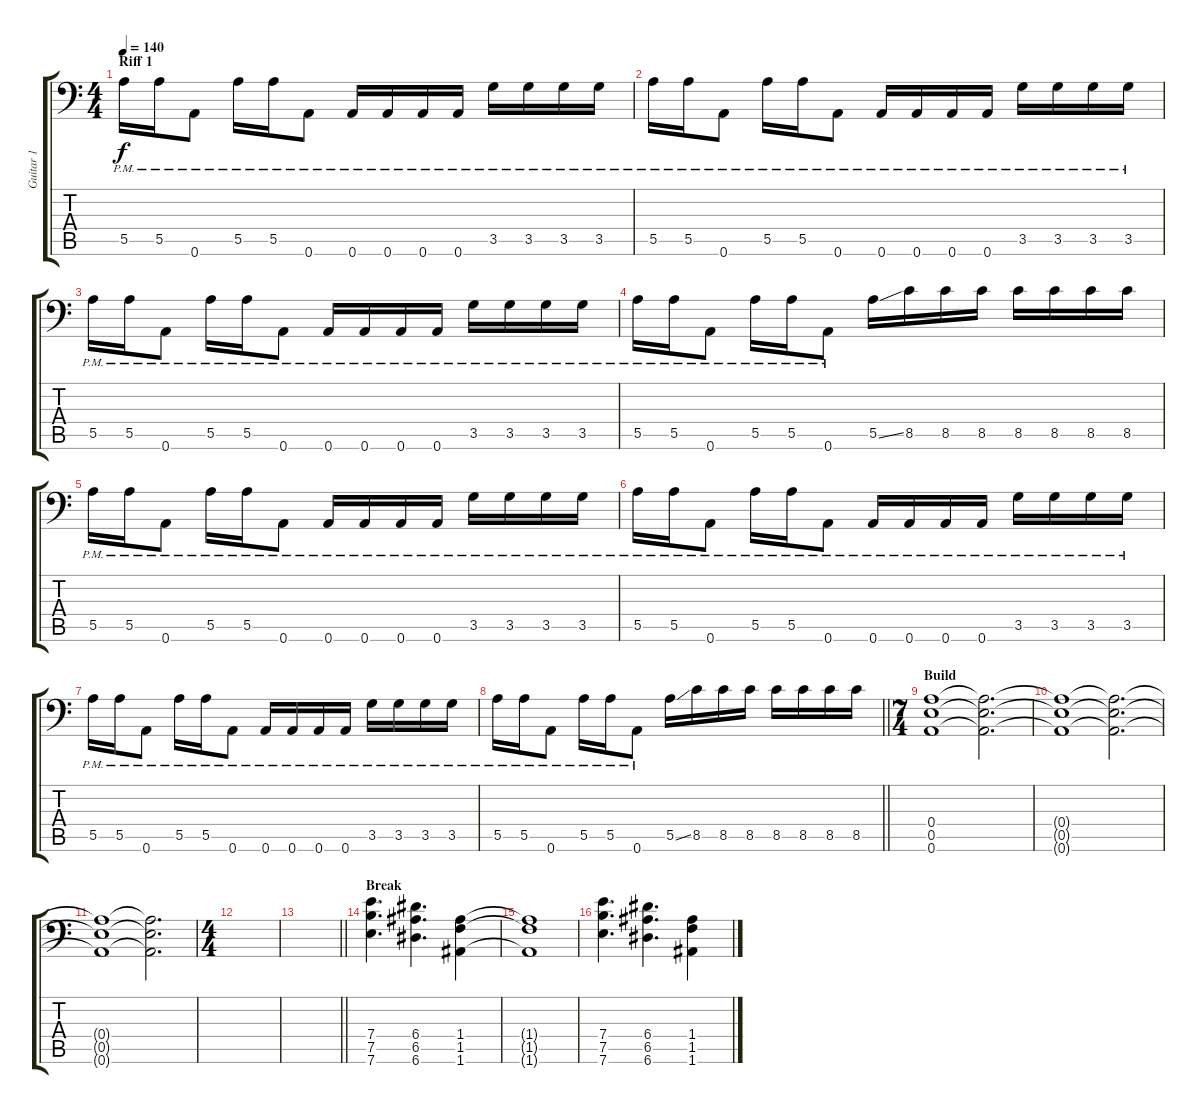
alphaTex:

\track ("Guitar 1" "Guitar 1") {instrument distortionguitar}
\staff {score tabs}
\tuning (B3 Gb3 D3 A2 E2 A1) {hide}
\ts (4 4)
\section ("" "Riff 1")
\tempo 140
\clef f4
\ks c
5.5{pm}.16{dy f} 5.5{pm}.16 0.6{pm}.8 5.5{pm}.16 5.5{pm}.16 0.6{pm}.8 0.6{pm}.16 0.6{pm}.16 0.6{pm}.16 0.6{pm}.16 3.5{pm}.16 3.5{pm}.16 3.5{pm}.16 3.5{pm}.16 |
5.5{pm}.16 5.5{pm}.16 0.6{pm}.8 5.5{pm}.16 5.5{pm}.16 0.6{pm}.8 0.6{pm}.16 0.6{pm}.16 0.6{pm}.16 0.6{pm}.16 3.5{pm}.16 3.5{pm}.16 3.5{pm}.16 3.5{pm}.16 |
5.5{pm}.16 5.5{pm}.16 0.6{pm}.8 5.5{pm}.16 5.5{pm}.16 0.6{pm}.8 0.6{pm}.16 0.6{pm}.16 0.6{pm}.16 0.6{pm}.16 3.5{pm}.16 3.5{pm}.16 3.5{pm}.16 3.5{pm}.16 |
5.5{pm}.16 5.5{pm}.16 0.6{pm}.8 5.5{pm}.16 5.5{pm}.16 0.6{pm}.8 5.5{ss}.16 8.5.16 8.5.16 8.5.16 8.5.16 8.5.16 8.5.16 8.5.16 |
5.5{pm}.16 5.5{pm}.16 0.6{pm}.8 5.5{pm}.16 5.5{pm}.16 0.6{pm}.8 0.6{pm}.16 0.6{pm}.16 0.6{pm}.16 0.6{pm}.16 3.5{pm}.16 3.5{pm}.16 3.5{pm}.16 3.5{pm}.16 |
5.5{pm}.16 5.5{pm}.16 0.6{pm}.8 5.5{pm}.16 5.5{pm}.16 0.6{pm}.8 0.6{pm}.16 0.6{pm}.16 0.6{pm}.16 0.6{pm}.16 3.5{pm}.16 3.5{pm}.16 3.5{pm}.16 3.5{pm}.16 |
5.5{pm}.16 5.5{pm}.16 0.6{pm}.8 5.5{pm}.16 5.5{pm}.16 0.6{pm}.8 0.6{pm}.16 0.6{pm}.16 0.6{pm}.16 0.6{pm}.16 3.5{pm}.16 3.5{pm}.16 3.5{pm}.16 3.5{pm}.16 |
\barLineRight lightlight
5.5{pm}.16 5.5{pm}.16 0.6{pm}.8 5.5{pm}.16 5.5{pm}.16 0.6{pm}.8 5.5{ss}.16 8.5.16 8.5.16 8.5.16 8.5.16 8.5.16 8.5.16 8.5.16 |
\ts (7 4)
\section ("" "Build")
(0.4 0.5 0.6).1 (0.4{t} 0.5{t} 0.6{t}).2{d} |
(0.4{t} 0.5{t} 0.6{t}).1 (0.4{t} 0.5{t} 0.6{t}).2{d} |
(0.4{t} 0.5{t} 0.6{t}).1 (0.4{t} 0.5{t} 0.6{t}).2{d} |
\ts (4 4)
|
\barLineRight lightlight
|
\section ("" "Break")
(7.4 7.5 7.6).4{d} (6.4 6.5 6.6).4{d} (1.4 1.5 1.6).4 |
(1.4{t} 1.5{t} 1.6{t}).1 |
(7.4 7.5 7.6).4{d} (6.4 6.5 6.6).4{d} (1.4 1.5 1.6).4
